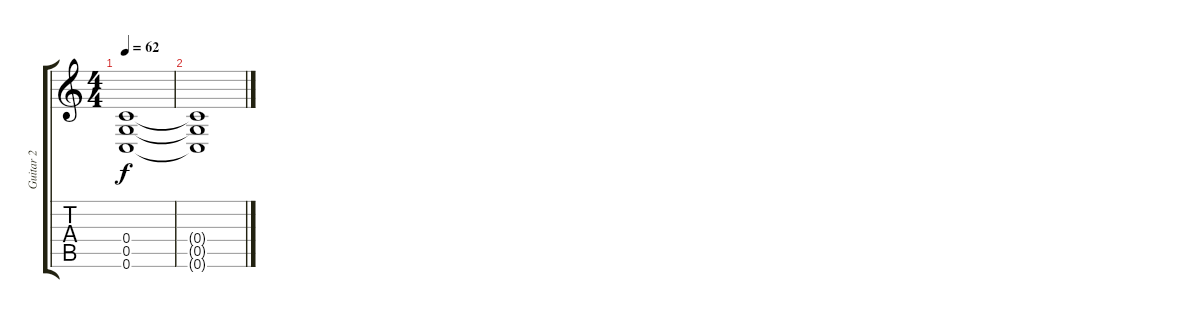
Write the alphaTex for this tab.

\track ("Guitar 2" "Guitar 2") {instrument distortionguitar}
\staff {score tabs}
\tuning (E4 C4 G3 C3 G2 C2) {hide}
\ts (4 4)
\tempo 62
\clef g2
\ks c
(0.4{t} 0.5{t} 0.6{t}).1{dy f} |
(0.4{t} 0.5{t} 0.6{t}).1
